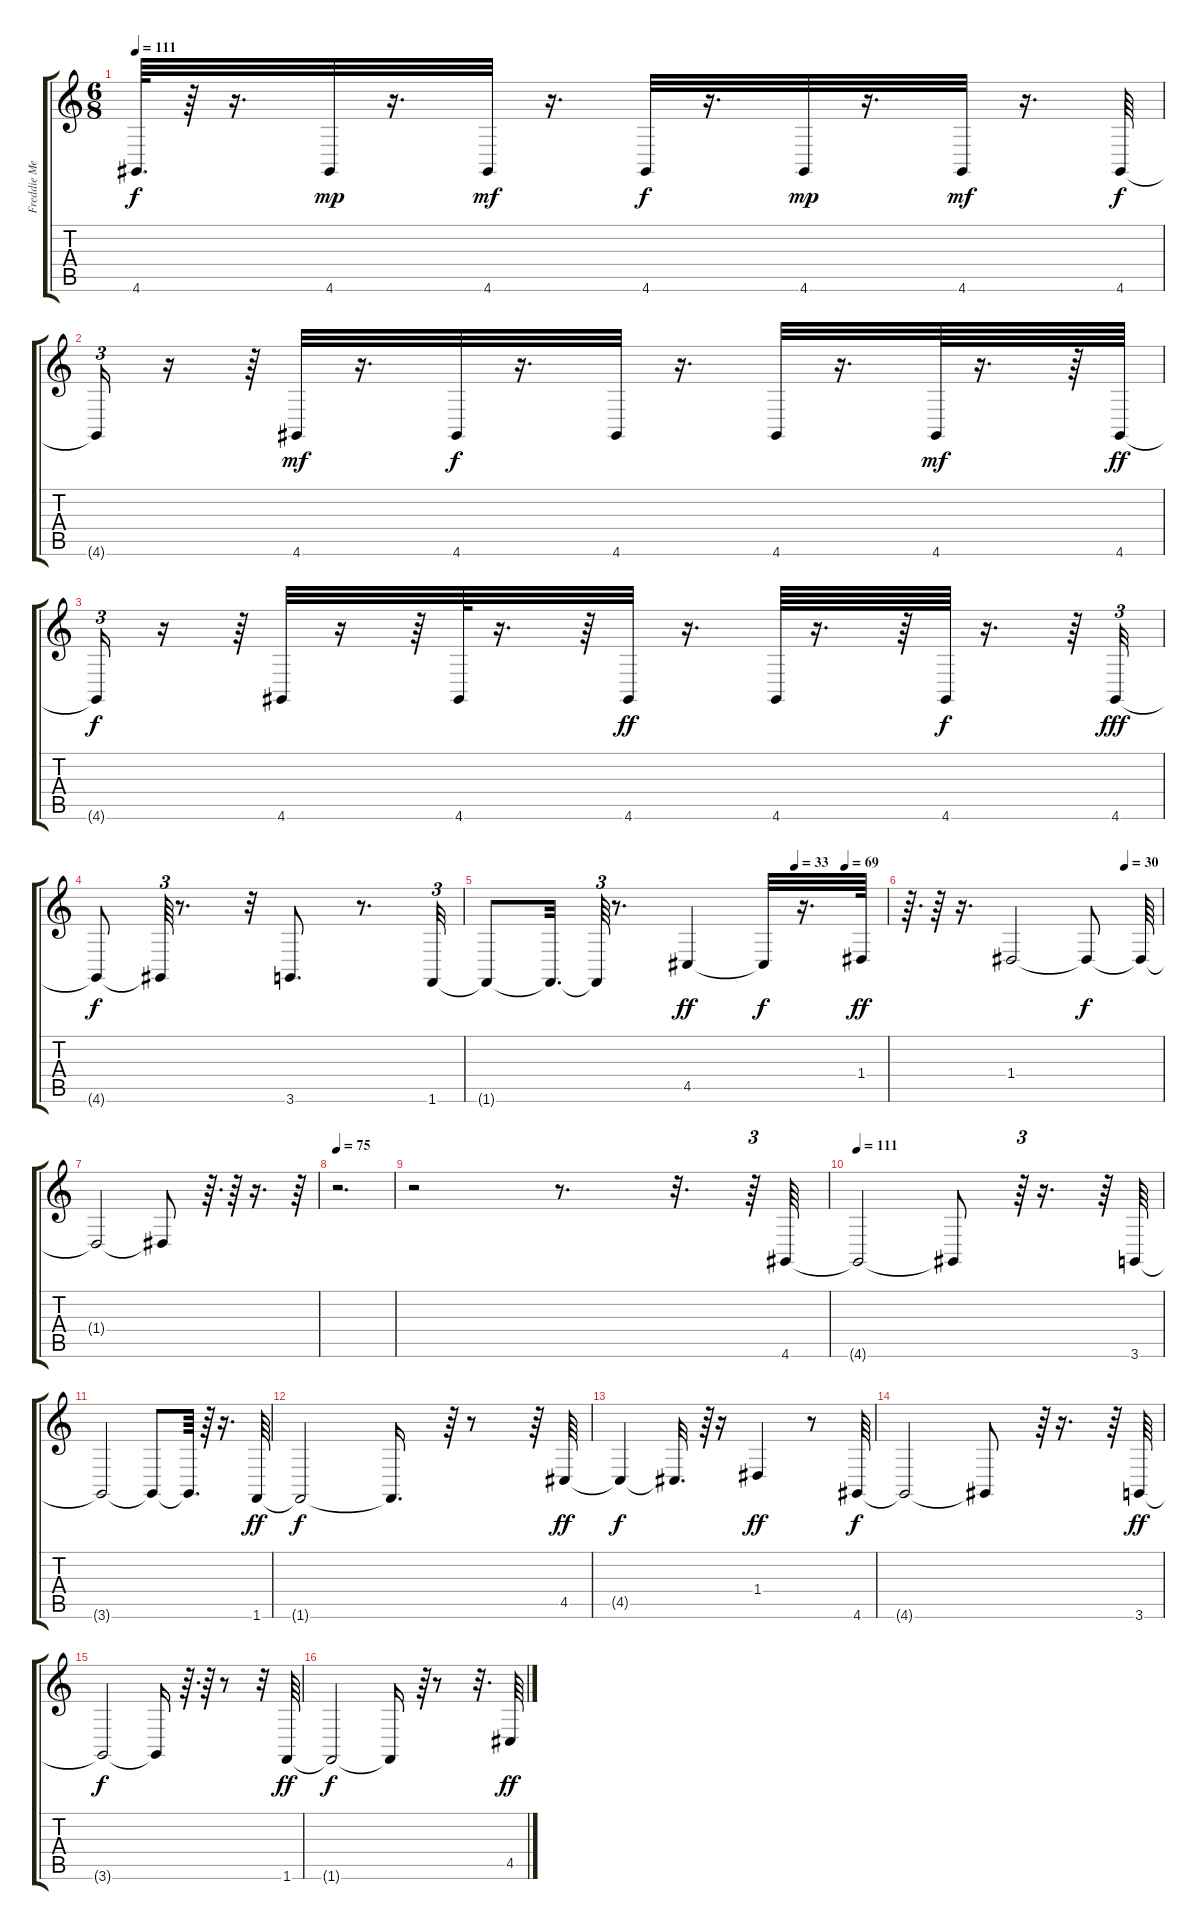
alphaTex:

\track ("Freddie Mercury Piano Bass" "Freddie Me") {instrument acousticgrandpiano}
\staff {score tabs}
\tuning (E4 B3 G3 D3 A2 E2) {hide}
\ts (6 8)
\tempo 111
\clef g2
\ks c
4.6{t}.64{d dy f} r.64 r.16{d} 4.6.32{dy mp} r.16{d} 4.6.32{dy mf} r.16{d} 4.6.32{dy f} r.16{d} 4.6.32{dy mp} r.16{d} 4.6.32{dy mf} r.16{d} 4.6.64{dy f} |
4.6{t}.16{tu (3 2)} r.16 r.64 4.6.32{dy mf} r.16{d} 4.6.32{dy f} r.16{d} 4.6.32 r.16{d} 4.6.32 r.16{d} 4.6.64{dy mf} r.16{d} r.64 4.6.64{dy ff} |
4.6{t}.16{tu (3 2) dy f} r.16 r.64 4.6.32 r.16 r.64 4.6.64 r.16{d} r.64 4.6.32{dy ff} r.16{d} 4.6.64 r.16{d} r.64 4.6.64{dy f} r.16{d} r.64 4.6.32{tu (3 2) dy fff} |
4.6{t}.8{dy f} 4.6{t}.64{tu (3 2)} r.8{d} r.32 3.6.8{d} r.8{d} 1.6.32{tu (3 2)} |
\tempo (33 0.7708333333333334)
\tempo (69 0.8958333333333334)
1.6{t}.8 1.6{t}.32{d} 1.6{t}.64{tu (3 2)} r.8{d} 4.5.4{dy ff} 4.5{t}.32{dy f} r.16{d} 1.4.64{dy ff} |
\tempo (30 0.8541666666666666)
r.64{d} r.64 r.16{d} 1.4.2 1.4{t}.8{dy f} 1.4{t}.64 |
1.4{t}.2 1.4{t}.8 r.64{d} r.64 r.16{d} r.64 |
\tempo 75
r.2{d} |
r.2 r.8{d} r.32{d} r.64{tu (3 2)} 4.6.64 |
\tempo 111
4.6{t}.2 4.6{t}.8 r.64{tu (3 2)} r.16{d} r.64 3.6.64 |
3.6{t}.2 3.6{t}.8 3.6{t}.64{d} r.64 r.16{d} 1.6.64{dy ff} |
1.6{t}.2{dy f} 1.6{t}.16{d} r.64{tu (3 2)} r.8 r.64 4.5.64{dy ff} |
4.5{t}.4{dy f} 4.5{t}.32{d} r.64{tu (3 2)} r.16 1.4.4{dy ff} r.8 4.6.64{dy f} |
4.6{t}.2 4.6{t}.8 r.64{tu (3 2)} r.16{d} r.64 3.6.64{dy ff} |
3.6{t}.2{dy f} 3.6{t}.16 r.64{d} r.64 r.8 r.32 1.6.64{dy ff} |
1.6{t}.2{dy f} 1.6{t}.16 r.64{tu (3 2)} r.8 r.32{d} 4.5.64{dy ff}
